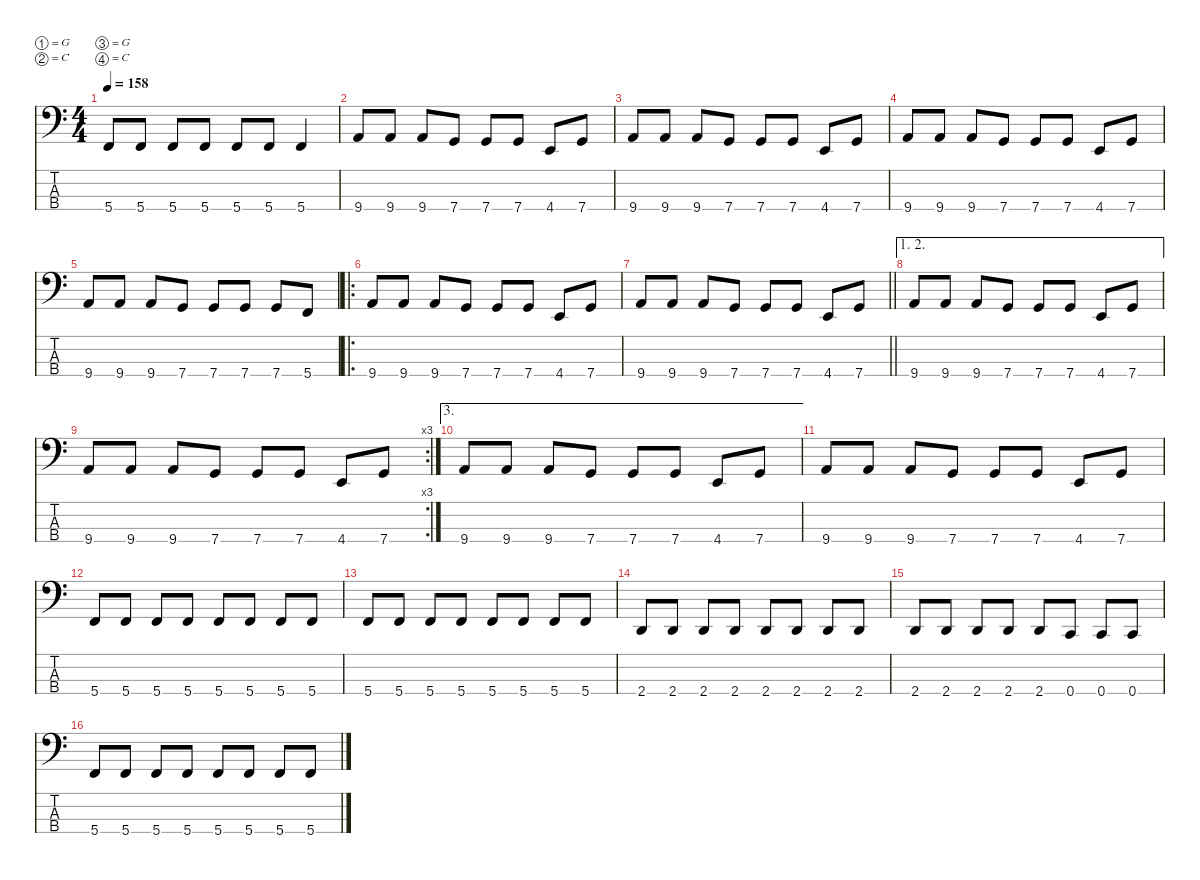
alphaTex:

\defaultSystemsLayout 4
\hideDynamics
\bracketExtendMode nobrackets
\singleTrackTrackNamePolicy hidden
\multiTrackTrackNamePolicy hidden
\firstSystemTrackNameMode fullname
\firstSystemTrackNameOrientation horizontal
\otherSystemsTrackNameOrientation horizontal
\track ("Bass" "el.bs.") {instrument electricbassfinger}
\staff {score tabs}
\tuning (G2 C2 G1 C1)
\ts (4 4)
\tempo 158
\clef f4
\ks c
5.4.8{dy f beam Up} 5.4.8{beam Up} 5.4.8{beam Up} 5.4.8{beam Up} 5.4.8{beam Up} 5.4.8{beam Up} 5.4.4{beam Up} |
9.4.8{beam Up} 9.4.8{beam Up} 9.4.8{beam Up} 7.4.8{beam Up} 7.4.8{beam Up} 7.4.8{beam Up} 4.4.8{beam Up} 7.4.8{beam Up} |
9.4.8{beam Up} 9.4.8{beam Up} 9.4.8{beam Up} 7.4.8{beam Up} 7.4.8{beam Up} 7.4.8{beam Up} 4.4.8{beam Up} 7.4.8{beam Up} |
9.4.8{beam Up} 9.4.8{beam Up} 9.4.8{beam Up} 7.4.8{beam Up} 7.4.8{beam Up} 7.4.8{beam Up} 4.4.8{beam Up} 7.4.8{beam Up} |
9.4.8{beam Up} 9.4.8{beam Up} 9.4.8{beam Up} 7.4.8{beam Up} 7.4.8{beam Up} 7.4.8{beam Up} 7.4.8{beam Up} 5.4.8{beam Up} |
\ro
9.4.8{beam Up} 9.4.8{beam Up} 9.4.8{beam Up} 7.4.8{beam Up} 7.4.8{beam Up} 7.4.8{beam Up} 4.4.8{beam Up} 7.4.8{beam Up} |
\barLineRight lightlight
9.4.8{beam Up} 9.4.8{beam Up} 9.4.8{beam Up} 7.4.8{beam Up} 7.4.8{beam Up} 7.4.8{beam Up} 4.4.8{beam Up} 7.4.8{beam Up} |
\ae (1 2)
9.4.8{beam Up} 9.4.8{beam Up} 9.4.8{beam Up} 7.4.8{beam Up} 7.4.8{beam Up} 7.4.8{beam Up} 4.4.8{beam Up} 7.4.8{beam Up} |
\rc 3
9.4.8{beam Up} 9.4.8{beam Up} 9.4.8{beam Up} 7.4.8{beam Up} 7.4.8{beam Up} 7.4.8{beam Up} 4.4.8{beam Up} 7.4.8{beam Up} |
\ae 3
9.4.8{beam Up} 9.4.8{beam Up} 9.4.8{beam Up} 7.4.8{beam Up} 7.4.8{beam Up} 7.4.8{beam Up} 4.4.8{beam Up} 7.4.8{beam Up} |
9.4.8{beam Up} 9.4.8{beam Up} 9.4.8{beam Up} 7.4.8{beam Up} 7.4.8{beam Up} 7.4.8{beam Up} 4.4.8{beam Up} 7.4.8{beam Up} |
5.4.8{beam Up} 5.4.8{beam Up} 5.4.8{beam Up} 5.4.8{beam Up} 5.4.8{beam Up} 5.4.8{beam Up} 5.4.8{beam Up} 5.4.8{beam Up} |
5.4.8{beam Up} 5.4.8{beam Up} 5.4.8{beam Up} 5.4.8{beam Up} 5.4.8{beam Up} 5.4.8{beam Up} 5.4.8{beam Up} 5.4.8{beam Up} |
2.4.8{beam Up} 2.4.8{beam Up} 2.4.8{beam Up} 2.4.8{beam Up} 2.4.8{beam Up} 2.4.8{beam Up} 2.4.8{beam Up} 2.4.8{beam Up} |
2.4.8{beam Up} 2.4.8{beam Up} 2.4.8{beam Up} 2.4.8{beam Up} 2.4.8{beam Up} 0.4.8{beam Up} 0.4.8{beam Up} 0.4.8{beam Up} |
5.4.8{beam Up} 5.4.8{beam Up} 5.4.8{beam Up} 5.4.8{beam Up} 5.4.8{beam Up} 5.4.8{beam Up} 5.4.8{beam Up} 5.4.8{beam Up}
